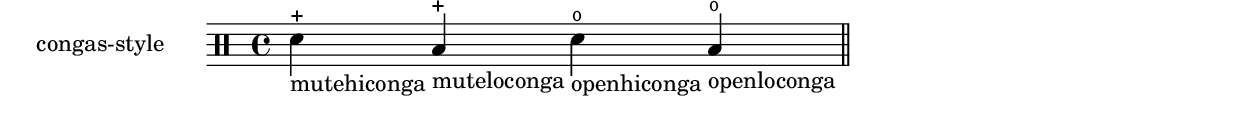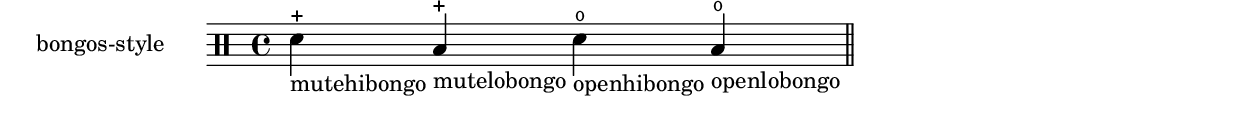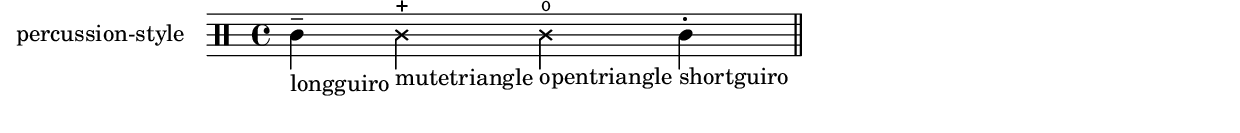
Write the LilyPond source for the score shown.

%% Generated by lilypond-book
%% Options: [exampleindent=10.16\mm,indent=0\mm,line-width=160\mm]
\include "lilypond-book-preamble.ly"


% ****************************************************************
% Start cut-&-pastable-section
% ****************************************************************

#(ly:set-option 'eps-box-padding 3.000000)



\paper {
  indent = 0\mm
  line-width = 160\mm
  % offset the left padding, also add 1mm as lilypond creates cropped
  % images with a little space on the right
  line-width = #(- line-width (* mm  3.000000) (* mm 1))
}

\layout {
  
}




% ****************************************************************
% ly snippet:
% ****************************************************************
\sourcefilename "/lilypond-2.24.3/input/regression/drum-scripts.ly"
\sourcefileline 0
\version "2.23.6"

\header {
  texidoc = "Pitches for drums may have a defined articulation sign.
This test checks the predefined drum-styles and prints only drum-pitches with an
articulation sign."
}

\paper { indent = 35 }

%% the currently predefined styles, see /ly/drumpitch-init.ly
#(define predefined-drumstyles
 '(drums-style
   agostini-drums-style
   weinberg-drums-style
   timbales-style
   congas-style
   bongos-style
   percussion-style))

$@(map
  (lambda (predefined-style)
    (let* (;; `predefined-drumstyles` is a symbol-list, thus lookup the style in
           ;; (current-module)
           (current-style-hash-table
             (module-ref (current-module) predefined-style))
           ;; transform the hash-table into an alist and sort it, to ensure
           ;; reproducibility
           (current-style
             (sort
               (hash-table->alist current-style-hash-table)
               (lambda (p q)
                 (symbol<? (car p) (car q)))))
           ;; keep only drum-pitches with scripts, and
           ;; add label with the appropriate name.
           (relevant-drum-notes
             (filter-map
               (lambda (entry)
                 (if (third entry)
                     (make-music
                       'NoteEvent
                       'articulations
                       (list (make-music
                               'TextScriptEvent
                               'direction DOWN
                               'text (object->string (car entry))))
                       'drum-type (car entry)
                       'duration (ly:make-duration 2))
                     #f))
               current-style)))

    #{
    \new DrumStaff
      \with {
        instrumentName = #(symbol->string predefined-style)
        drumStyleTable = #current-style-hash-table
        \textLengthOn
      }
      \drummode {
        \cadenzaOn
          %% for styles where no scripts are defined, print a spacer and a remark
          #@(if (null? relevant-drum-notes)
                (list #{ s1^"No scripts defined" #})
                relevant-drum-notes)
        \bar "||"
      }
    #}))
   predefined-drumstyles)



% ****************************************************************
% end ly snippet
% ****************************************************************
